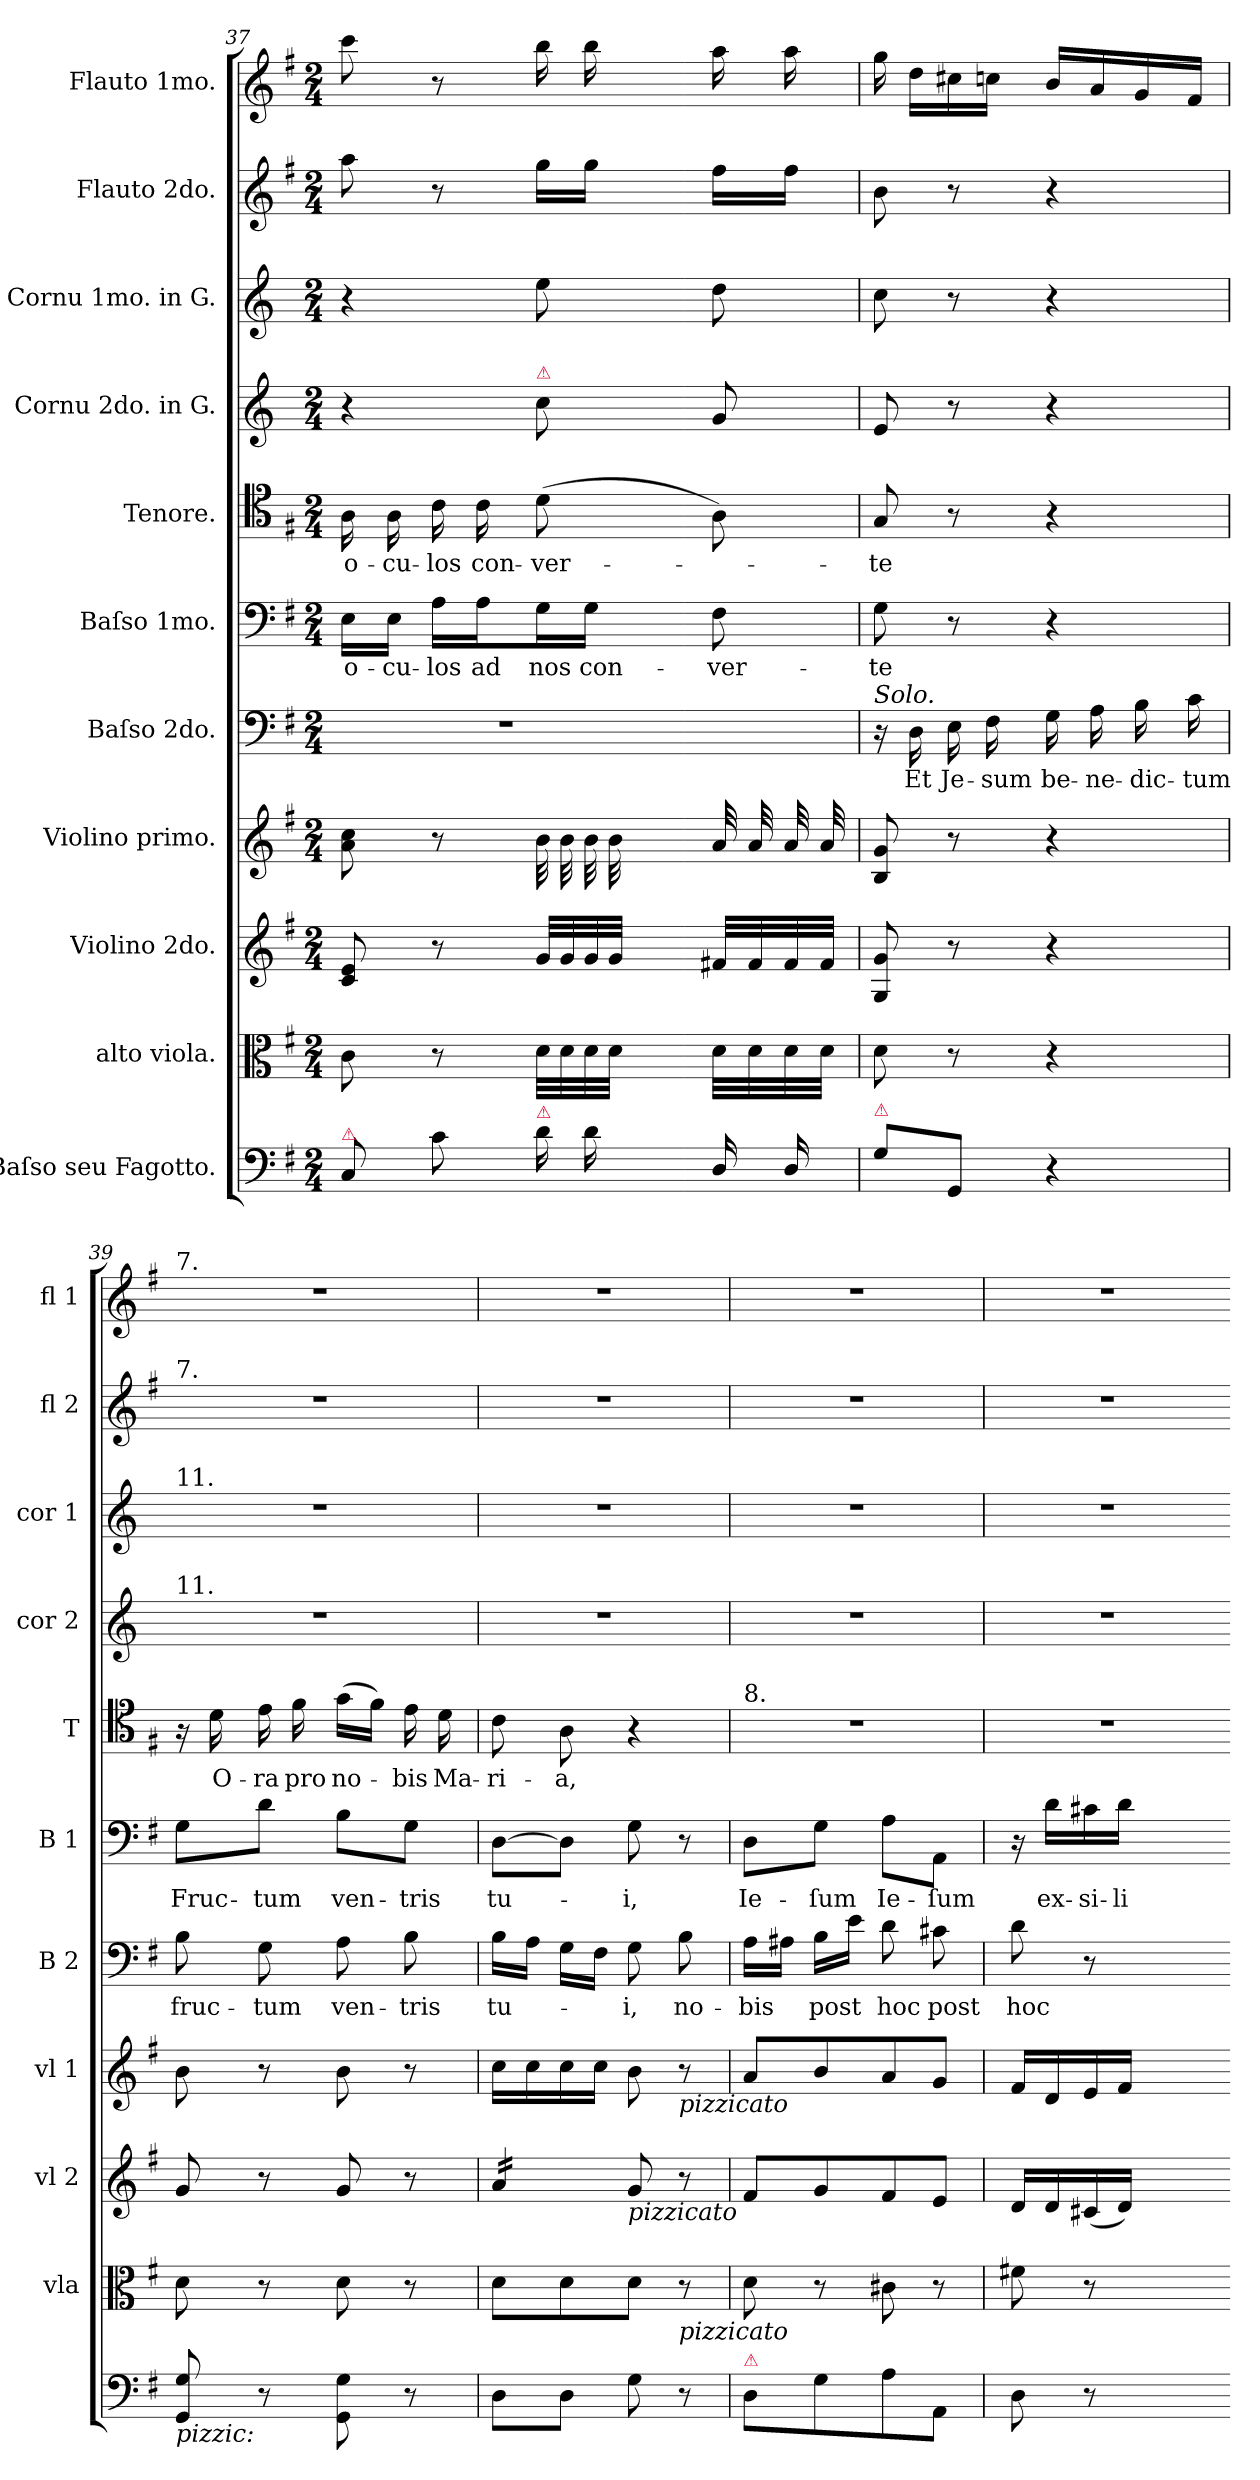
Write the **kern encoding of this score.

**kern	**dynam	**kern	**dynam	**kern	**dynam	**kern	**dynam	**kern	**text	**kern	**text	**kern	**text	**kern	**kern	**kern	**kern
*part11	*part11	*part10	*part10	*part9	*part9	*part8	*part8	*part7	*part7	*part6	*part6	*part5	*part5	*part4	*part3	*part2	*part1
*staff11	*staff11	*staff10	*staff10	*staff9	*staff9	*staff8	*staff8	*staff7	*staff7	*staff6	*staff6	*staff5	*staff5	*staff4	*staff3	*staff2	*staff1
*I"Baſso seu Fagotto.	*	*I"alto viola.	*	*I"Violino 2do.	*	*I"Violino primo.	*	*I"Baſso 2do.	*	*I"Baſso 1mo.	*	*I"Tenore.	*	*I"Cornu 2do. in G.	*I"Cornu 1mo. in G.	*I"Flauto 2do.	*I"Flauto 1mo.
*	*	*I'vla	*	*I'vl 2	*	*I'vl 1	*	*I'B 2	*	*I'B 1	*	*I'T	*	*I'cor 2	*I'cor 1	*I'fl 2	*I'fl 1
*clefF4	*	*clefC3	*	*clefG2	*	*clefG2	*	*clefF4	*	*clefF4	*	*clefC4	*	*clefG2	*clefG2	*clefG2	*clefG2
*	*	*	*	*	*	*	*	*	*	*	*	*	*	*ITrd3c5	*ITrd3c5	*	*
*k[f#]	*	*k[f#]	*	*k[f#]	*	*k[f#]	*	*k[f#]	*	*k[f#]	*	*k[f#]	*	*k[f#]	*k[f#]	*k[f#]	*k[f#]
*G:	*	*G:	*	*G:	*	*G:	*	*G:	*	*G:	*	*G:	*	*	*	*G:	*G:
*M2/4	*	*M2/4	*	*M2/4	*	*M2/4	*	*M2/4	*	*M2/4	*	*M2/4	*	*M2/4	*M2/4	*M2/4	*M2/4
=37	=37	=37	=37	=37	=37	=37	=37	=37	=37	=37	=37	=37	=37	=37	=37	=37	=37
!LO:TX:a:color=crimson:t=⚠	!	!	!	!	!	!	!	!	!	!	!	!	!	!	!	!	!
!	!LO:DY:b	!	!	!	!	!	!	!	!	!	!	!	!	!	!	!	!
8C/	fo.	8c\	.	8c/ 8e/	.	8a\ 8cc\	.	2r	.	16E\LL	o-	16A\	o-	4r	4r	8aa\	8ccc\
.	.	.	.	.	.	.	.	.	.	16E\JJ	-cu-	16A\	-cu-	.	.	.	.
!	!	!	!	!	!	!	!LO:DY:b	!	!	!	!	!	!	!	!	!	!
8c\	.	8r	.	8r	.	8r	ffo.	.	.	16A\LL	-los	16c\	-los	.	.	8r	8r
.	.	.	.	.	.	.	.	.	.	16A\J	ad	16c\	con-	.	.	.	.
!	!	!	!	!	!	!	!	!	!	!	!	!	!	!LO:TX:a:color=crimson:t=⚠	!	!	!
!LO:TX:a:color=crimson:t=⚠	!	!	!	!	!	!	!	!	!	!	!	!	!	!	!	!	!
!	!	!	!LO:DY:b	!	!LO:DY:b	!	!	!	!	!	!	!	!	!	!	!	!
*	*	*	*	*	*	*tremolo	*	*	*	*	*	*	*	*	*	*	*
16d\	.	32d\LLL	f&colon;	32g/LLL	fo	32b\	.	.	.	16G\L	nos	(8d\	-ver-	8g\	8b\	16gg\LL	16bb\
.	.	32d\	.	32g/	.	32b\	.	.	.	.	.	.	.	.	.	.	.
16d\	.	32d\	.	32g/	.	32b\	.	.	.	16G\JJ	con-	.	.	.	.	16gg\JJ	16bb\
.	.	32d\JJJ	.	32g/JJJ	.	32b\	.	.	.	.	.	.	.	.	.	.	.
8ryy	.	8ryy	.	8ryy	.	8ryy	.	.	.	8ryy	.	8ryy	.	8ryy	8ryy	8ryy	8ryy
=-	=-	=-	=-	=-	=-	=-	=-	=-	=-	=-	=-	=-	=-	=-	=-	=-	=-
16D/	.	32d\LLL	.	32f#X/LLL	.	32a/	.	8ryy	.	8F#\	-ver-	8A\)	.	8d/	8a\	16ff#\LL	16aa\
.	.	32d\	.	32f#/	.	32a/	.	.	.	.	.	.	.	.	.	.	.
16D/	.	32d\	.	32f#/	.	32a/	.	.	.	.	.	.	.	.	.	16ff#\JJ	16aa\
.	.	32d\JJJ	.	32f#/JJJ	.	32a/	.	.	.	.	.	.	.	.	.	.	.
*	*	*	*	*	*	*Xtremolo	*	*	*	*	*	*	*	*	*	*	*
=38	=38	=38	=38	=38	=38	=38	=38	=38	=38	=38	=38	=38	=38	=38	=38	=38	=38
!	!	!	!	!	!	!	!	!LO:TX:a:i:t=Solo.	!	!	!	!	!	!	!	!	!
!LO:TX:a:color=crimson:t=⚠	!	!	!	!	!	!	!	!	!	!	!	!	!	!	!	!	!
!	!LO:DY:b	!	!	!	!	!	!	!	!	!	!	!	!	!	!	!	!
8G\L	p&colon;	8d\	.	8G/ 8g/	.	8B/ 8g/	.	16r	.	8G	-te	8G/	-te	8B/	8g	8b\	16gg\
.	.	.	.	.	.	.	.	16D\	Et	.	.	.	.	.	.	.	16dd\LL
8GG/J	.	8r	.	8r	.	8r	.	16E\	Je-	8r	.	8r	.	8r	8r	8r	16cc#X\
.	.	.	.	.	.	.	.	16F#\	-sum	.	.	.	.	.	.	.	16ccn\JJ
!	!	!	!	!	!LO:DY:b	!	!LO:DY:b	!	!	!	!	!	!	!	!	!	!
4r	.	4r	.	4r	pp&colon;	4r	pp&colon;	16G\	be-	4r	.	4r	.	4r	4r	4r	16b/LL
.	.	.	.	.	.	.	.	16A\	-ne-	.	.	.	.	.	.	.	16a/
.	.	.	.	.	.	.	.	16B\	-dic-	.	.	.	.	.	.	.	16g/
.	.	.	.	.	.	.	.	16c\	-tum	.	.	.	.	.	.	.	16f#/JJ
=39	=39	=39	=39	=39	=39	=39	=39	=39	=39	=39	=39	=39	=39	=39	=39	=39	=39
!	!	!	!	!	!	!	!	!	!	!	!	!	!	!	!	!	!LO:TX:a:t=7.
!	!	!	!	!	!	!	!	!	!	!	!	!	!	!	!	!LO:TX:a:t=7.	!
!	!	!	!	!	!	!	!	!	!	!	!	!	!	!	!LO:TX:a:t=11.	!	!
!	!	!	!	!	!	!	!	!	!	!	!	!	!	!LO:TX:a:t=11.	!	!	!
!LO:TX:b:i:t=pizzic&colon;	!	!	!	!	!	!	!	!	!	!	!	!	!	!	!	!	!
!	!	!	!	!	!	!	!	!	!	!	!	!	!	!LO:N:vis=00	!LO:N:vis=00	!LO:N:vis=00	!LO:N:vis=00
8GG/ 8G/	.	8d\	.	8g/	.	8b\	.	8B\	fruc-	8G\L	Fruc-	16r	.	2r	2r	2r	2r
.	.	.	.	.	.	.	.	.	.	.	.	16d\	O-	.	.	.	.
8r	.	8r	.	8r	.	8r	.	8G\	-tum	8d\J	-tum	16e\	-ra	.	.	.	.
.	.	.	.	.	.	.	.	.	.	.	.	16f#\	pro	.	.	.	.
8GG\ 8G\	.	8d\	.	8g/	.	8b\	.	8A\	ven-	8B\L	ven-	(16g\LL	no-	.	.	.	.
.	.	.	.	.	.	.	.	.	.	.	.	16f#\JJ)	.	.	.	.	.
8r	.	8r	.	8r	.	8r	.	8B\	-tris	8G\J	-tris	16e\	-bis	.	.	.	.
.	.	.	.	.	.	.	.	.	.	.	.	16d\	Ma-	.	.	.	.
=40	=40	=40	=40	=40	=40	=40	=40	=40	=40	=40	=40	=40	=40	=40	=40	=40	=40
*	*	*	*	*tremolo	*	*	*	*	*	*	*	*	*	*	*	*	*
8D\L	.	8d\L	.	16a/LL	.	16cc\LL	.	16B\LL	tu-	[8D\L	tu-	8c\	-ri-	2r	2r	2r	2r
.	.	.	.	16a/	.	16cc\	.	16A\JJ	.	.	.	.	.	.	.	.	.
8D\J	.	8d\	.	16a/	.	16cc\	.	16G\LL	.	8D\J]	.	8A\	-a,	.	.	.	.
.	.	.	.	16a/JJ	.	16cc\JJ	.	16F#\JJ	.	.	.	.	.	.	.	.	.
*	*	*	*	*Xtremolo	*	*	*	*	*	*	*	*	*	*	*	*	*
!	!	!	!	!LO:TX:b:i:t=pizzicato	!	!	!	!	!	!	!	!	!	!	!	!	!
8G\	.	8d\J	.	8g/	.	8b\	.	8G\	-i,	8G\	-i,	4r	.	.	.	.	.
!	!	!	!	!	!	!LO:TX:b:i:t=pizzicato	!	!	!	!	!	!	!	!	!	!	!
!	!	!LO:TX:b:i:t=pizzicato	!	!	!	!	!	!	!	!	!	!	!	!	!	!	!
8r	.	8r	.	8r	.	8r	.	8B\	no-	8r	.	.	.	.	.	.	.
=41	=41	=41	=41	=41	=41	=41	=41	=41	=41	=41	=41	=41	=41	=41	=41	=41	=41
!	!	!	!	!	!	!	!	!	!	!	!	!LO:TX:a:t=8.	!	!	!	!	!
!LO:TX:a:color=crimson:t=⚠	!	!	!	!	!	!	!	!	!	!	!	!	!	!	!	!	!
8D\L	.	8d\	.	8f#/L	.	8a/L	.	16A\LL	-bis	8D\L	Ie-	2r	.	2r	2r	2r	2r
.	.	.	.	.	.	.	.	16A#X\JJ	.	.	.	.	.	.	.	.	.
8G\	.	8r	.	8g/	.	8b/	.	16B\LL	post	8G\J	-ſum	.	.	.	.	.	.
.	.	.	.	.	.	.	.	16e\JJ	.	.	.	.	.	.	.	.	.
8A\	.	8c#X\	.	8f#/	.	8a/	.	8d\	hoc	8A\L	Ie-	.	.	.	.	.	.
8AA/J	.	8r	.	8e/J	.	8g/J	.	8c#X\	post	8AA\J	-ſum	.	.	.	.	.	.
=42	=42	=42	=42	=42	=42	=42	=42	=42	=42	=42	=42	=42	=42	=42	=42	=42	=42
8D\	.	8f#X\	.	16d/LL	.	16f#/LL	.	8d\	hoc	16r	.	2r	.	2r	2r	2r	2r
.	.	.	.	16d/	.	16d/	.	.	.	16d\LL	ex-	.	.	.	.	.	.
8r	.	8r	.	(16c#X/	.	16e/	.	8r	.	16c#X\	-si-	.	.	.	.	.	.
.	.	.	.	16d/JJ)	.	16f#/JJ	.	.	.	16d\JJ	-li-	.	.	.	.	.	.
4ryy	.	4ryy	.	4ryy	.	4ryy	.	4ryy	.	4ryy	.	.	.	.	.	.	.
=-	=-	=-	=-	=-	=-	=-	=-	=-	=-	=-	=-	=-	=-	=-	=-	=-	=-
*-	*-	*-	*-	*-	*-	*-	*-	*-	*-	*-	*-	*-	*-	*-	*-	*-	*-
